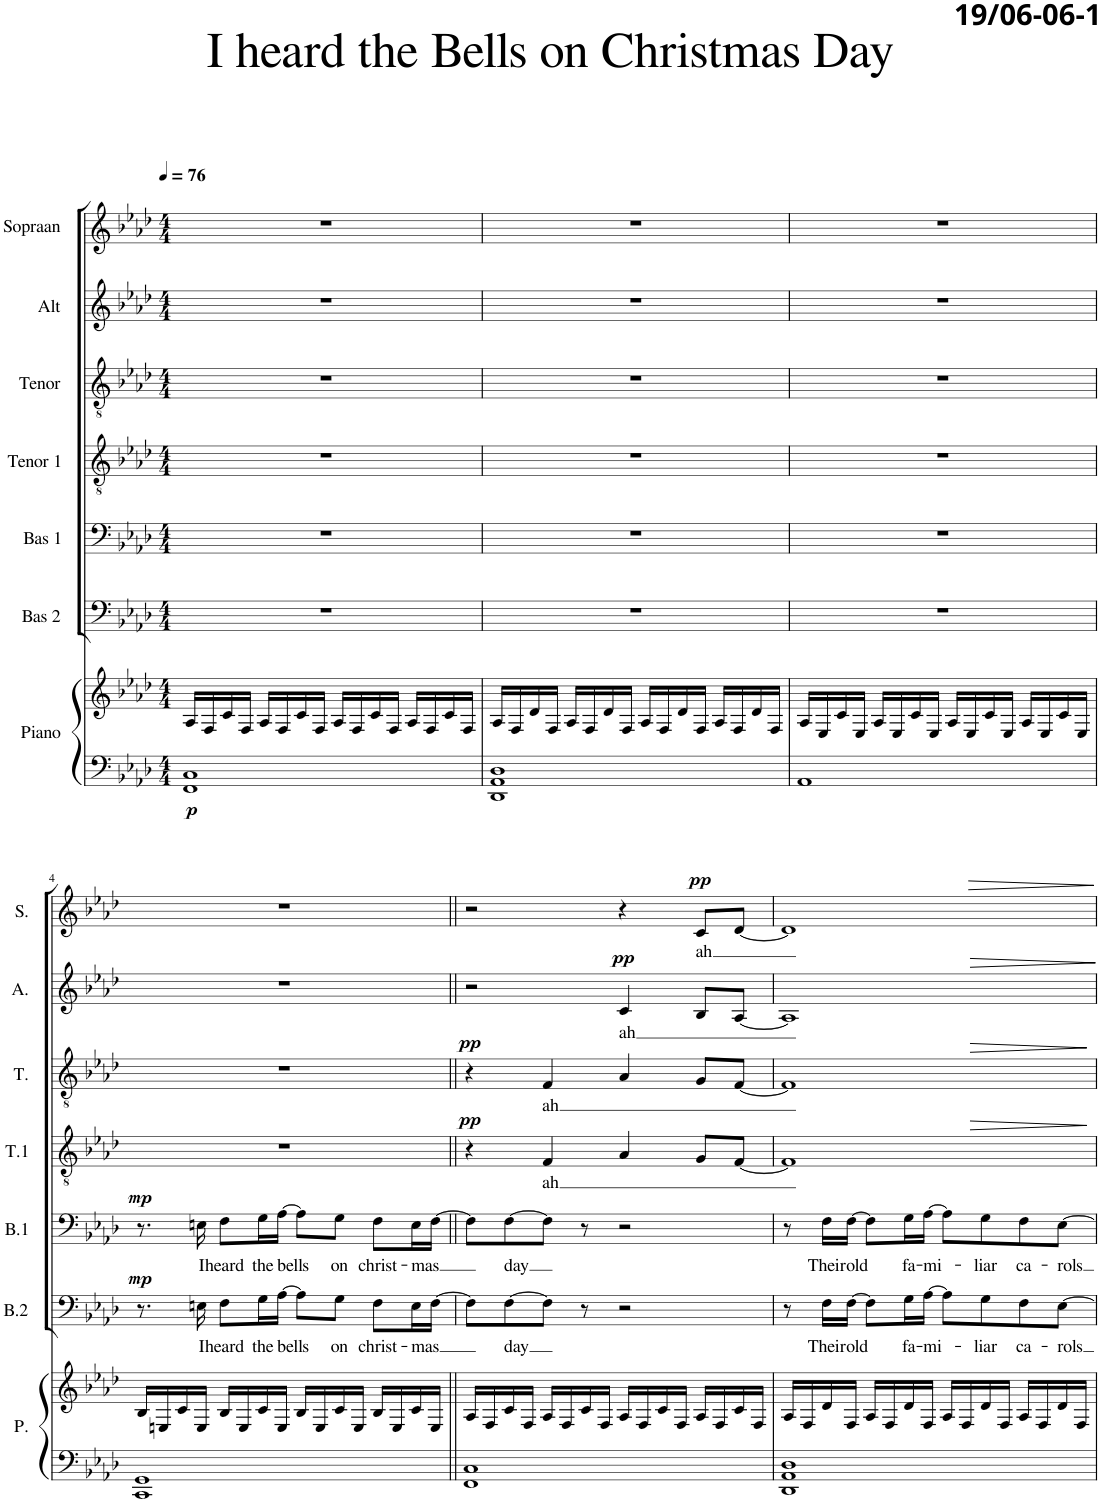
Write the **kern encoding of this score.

**kern	**kern	**dynam	**kern	**text	**dynam	**kern	**text	**dynam	**kern	**text	**dynam	**kern	**text	**dynam	**kern	**text	**dynam	**kern	**text	**dynam
*part7	*part7	*part7	*part6	*part6	*part6	*part5	*part5	*part5	*part4	*part4	*part4	*part3	*part3	*part3	*part2	*part2	*part2	*part1	*part1	*part1
*staff8	*staff7	*staff7/8	*staff6	*staff6	*staff6	*staff5	*staff5	*staff5	*staff4	*staff4	*staff4	*staff3	*staff3	*staff3	*staff2	*staff2	*staff2	*staff1	*staff1	*staff1
*I"Piano	*	*	*I"Bas 2	*	*	*I"Bas 1	*	*	*I"Tenor 1	*	*	*I"Tenor	*	*	*I"Alt	*	*	*I"Sopraan	*	*
*I'P.	*	*	*I'B.2	*	*	*I'B.1	*	*	*I'T.1	*	*	*I'T.	*	*	*I'A.	*	*	*I'S.	*	*
*clefF4	*clefG2	*	*clefF4	*	*	*clefF4	*	*	*clefGv2	*	*	*clefGv2	*	*	*clefG2	*	*	*clefG2	*	*
*k[b-e-a-d-]	*k[b-e-a-d-]	*	*k[b-e-a-d-]	*	*	*k[b-e-a-d-]	*	*	*k[b-e-a-d-]	*	*	*k[b-e-a-d-]	*	*	*k[b-e-a-d-]	*	*	*k[b-e-a-d-]	*	*
*M4/4	*M4/4	*	*M4/4	*	*	*M4/4	*	*	*M4/4	*	*	*M4/4	*	*	*M4/4	*	*	*M4/4	*	*
*MM76	*MM76	*	*MM76	*	*	*MM76	*	*	*MM76	*	*	*MM76	*	*	*MM76	*	*	*MM76	*	*
=1	=1	=1	=1	=1	=1	=1	=1	=1	=1	=1	=1	=1	=1	=1	=1	=1	=1	=1	=1	=1
!	!	!LO:DY:b=2	!	!	!	!	!	!	!	!	!	!	!	!	!	!	!	!	!	!
1FF 1C	16A-/LL	p	1r	.	.	1r	.	.	1r	.	.	1r	.	.	1r	.	.	1r	.	.
.	16F/	.	.	.	.	.	.	.	.	.	.	.	.	.	.	.	.	.	.	.
.	16c/	.	.	.	.	.	.	.	.	.	.	.	.	.	.	.	.	.	.	.
.	16F/JJ	.	.	.	.	.	.	.	.	.	.	.	.	.	.	.	.	.	.	.
.	16A-/LL	.	.	.	.	.	.	.	.	.	.	.	.	.	.	.	.	.	.	.
.	16F/	.	.	.	.	.	.	.	.	.	.	.	.	.	.	.	.	.	.	.
.	16c/	.	.	.	.	.	.	.	.	.	.	.	.	.	.	.	.	.	.	.
.	16F/JJ	.	.	.	.	.	.	.	.	.	.	.	.	.	.	.	.	.	.	.
.	16A-/LL	.	.	.	.	.	.	.	.	.	.	.	.	.	.	.	.	.	.	.
.	16F/	.	.	.	.	.	.	.	.	.	.	.	.	.	.	.	.	.	.	.
.	16c/	.	.	.	.	.	.	.	.	.	.	.	.	.	.	.	.	.	.	.
.	16F/JJ	.	.	.	.	.	.	.	.	.	.	.	.	.	.	.	.	.	.	.
.	16A-/LL	.	.	.	.	.	.	.	.	.	.	.	.	.	.	.	.	.	.	.
.	16F/	.	.	.	.	.	.	.	.	.	.	.	.	.	.	.	.	.	.	.
.	16c/	.	.	.	.	.	.	.	.	.	.	.	.	.	.	.	.	.	.	.
.	16F/JJ	.	.	.	.	.	.	.	.	.	.	.	.	.	.	.	.	.	.	.
=2	=2	=2	=2	=2	=2	=2	=2	=2	=2	=2	=2	=2	=2	=2	=2	=2	=2	=2	=2	=2
1DD- 1AA- 1D-	16A-/LL	.	1r	.	.	1r	.	.	1r	.	.	1r	.	.	1r	.	.	1r	.	.
.	16F/	.	.	.	.	.	.	.	.	.	.	.	.	.	.	.	.	.	.	.
.	16d-/	.	.	.	.	.	.	.	.	.	.	.	.	.	.	.	.	.	.	.
.	16F/JJ	.	.	.	.	.	.	.	.	.	.	.	.	.	.	.	.	.	.	.
.	16A-/LL	.	.	.	.	.	.	.	.	.	.	.	.	.	.	.	.	.	.	.
.	16F/	.	.	.	.	.	.	.	.	.	.	.	.	.	.	.	.	.	.	.
.	16d-/	.	.	.	.	.	.	.	.	.	.	.	.	.	.	.	.	.	.	.
.	16F/JJ	.	.	.	.	.	.	.	.	.	.	.	.	.	.	.	.	.	.	.
.	16A-/LL	.	.	.	.	.	.	.	.	.	.	.	.	.	.	.	.	.	.	.
.	16F/	.	.	.	.	.	.	.	.	.	.	.	.	.	.	.	.	.	.	.
.	16d-/	.	.	.	.	.	.	.	.	.	.	.	.	.	.	.	.	.	.	.
.	16F/JJ	.	.	.	.	.	.	.	.	.	.	.	.	.	.	.	.	.	.	.
.	16A-/LL	.	.	.	.	.	.	.	.	.	.	.	.	.	.	.	.	.	.	.
.	16F/	.	.	.	.	.	.	.	.	.	.	.	.	.	.	.	.	.	.	.
.	16d-/	.	.	.	.	.	.	.	.	.	.	.	.	.	.	.	.	.	.	.
.	16F/JJ	.	.	.	.	.	.	.	.	.	.	.	.	.	.	.	.	.	.	.
=3	=3	=3	=3	=3	=3	=3	=3	=3	=3	=3	=3	=3	=3	=3	=3	=3	=3	=3	=3	=3
1AA-	16A-/LL	.	1r	.	.	1r	.	.	1r	.	.	1r	.	.	1r	.	.	1r	.	.
.	16E-/	.	.	.	.	.	.	.	.	.	.	.	.	.	.	.	.	.	.	.
.	16c/	.	.	.	.	.	.	.	.	.	.	.	.	.	.	.	.	.	.	.
.	16E-/JJ	.	.	.	.	.	.	.	.	.	.	.	.	.	.	.	.	.	.	.
.	16A-/LL	.	.	.	.	.	.	.	.	.	.	.	.	.	.	.	.	.	.	.
.	16E-/	.	.	.	.	.	.	.	.	.	.	.	.	.	.	.	.	.	.	.
.	16c/	.	.	.	.	.	.	.	.	.	.	.	.	.	.	.	.	.	.	.
.	16E-/JJ	.	.	.	.	.	.	.	.	.	.	.	.	.	.	.	.	.	.	.
.	16A-/LL	.	.	.	.	.	.	.	.	.	.	.	.	.	.	.	.	.	.	.
.	16E-/	.	.	.	.	.	.	.	.	.	.	.	.	.	.	.	.	.	.	.
.	16c/	.	.	.	.	.	.	.	.	.	.	.	.	.	.	.	.	.	.	.
.	16E-/JJ	.	.	.	.	.	.	.	.	.	.	.	.	.	.	.	.	.	.	.
.	16A-/LL	.	.	.	.	.	.	.	.	.	.	.	.	.	.	.	.	.	.	.
.	16E-/	.	.	.	.	.	.	.	.	.	.	.	.	.	.	.	.	.	.	.
.	16c/	.	.	.	.	.	.	.	.	.	.	.	.	.	.	.	.	.	.	.
.	16E-/JJ	.	.	.	.	.	.	.	.	.	.	.	.	.	.	.	.	.	.	.
!!LO:LB:g=z
=4	=4	=4	=4	=4	=4	=4	=4	=4	=4	=4	=4	=4	=4	=4	=4	=4	=4	=4	=4	=4
!	!	!	!	!	!LO:DY:a	!	!	!LO:DY:a	!	!	!	!	!	!	!	!	!	!	!	!
1CC 1GG	16B-/LL	.	8.r	.	mp	8.r	.	mp	1r	.	.	1r	.	.	1r	.	.	1r	.	.
.	16En/	.	.	.	.	.	.	.	.	.	.	.	.	.	.	.	.	.	.	.
.	16c/	.	.	.	.	.	.	.	.	.	.	.	.	.	.	.	.	.	.	.
!	!	!	!	!LO:LY:b	!	!	!LO:LY:b	!	!	!	!	!	!	!	!	!	!	!	!	!
.	16E/JJ	.	16En\	I	.	16En\	I	.	.	.	.	.	.	.	.	.	.	.	.	.
!	!	!	!	!LO:LY:b	!	!	!LO:LY:b	!	!	!	!	!	!	!	!	!	!	!	!	!
.	16B-/LL	.	8F\L	heard	.	8F\L	heard	.	.	.	.	.	.	.	.	.	.	.	.	.
.	16E/	.	.	.	.	.	.	.	.	.	.	.	.	.	.	.	.	.	.	.
!	!	!	!	!LO:LY:b	!	!	!LO:LY:b	!	!	!	!	!	!	!	!	!	!	!	!	!
.	16c/	.	16G\L	the	.	16G\L	the	.	.	.	.	.	.	.	.	.	.	.	.	.
!	!	!	!	!LO:LY:b	!	!	!LO:LY:b	!	!	!	!	!	!	!	!	!	!	!	!	!
.	16E/JJ	.	[16A-\JJ	bells	.	[16A-\JJ	bells	.	.	.	.	.	.	.	.	.	.	.	.	.
.	16B-/LL	.	8A-\L]	.	.	8A-\L]	.	.	.	.	.	.	.	.	.	.	.	.	.	.
.	16E/	.	.	.	.	.	.	.	.	.	.	.	.	.	.	.	.	.	.	.
!	!	!	!	!LO:LY:b	!	!	!LO:LY:b	!	!	!	!	!	!	!	!	!	!	!	!	!
.	16c/	.	8G\J	on	.	8G\J	on	.	.	.	.	.	.	.	.	.	.	.	.	.
.	16E/JJ	.	.	.	.	.	.	.	.	.	.	.	.	.	.	.	.	.	.	.
!	!	!	!	!LO:LY:b	!	!	!LO:LY:b	!	!	!	!	!	!	!	!	!	!	!	!	!
.	16B-/LL	.	8F\L	christ-	.	8F\L	christ-	.	.	.	.	.	.	.	.	.	.	.	.	.
.	16E/	.	.	.	.	.	.	.	.	.	.	.	.	.	.	.	.	.	.	.
!	!	!	!	!LO:LY:b	!	!	!LO:LY:b	!	!	!	!	!	!	!	!	!	!	!	!	!
.	16c/	.	16E\L	-mas	.	16E\L	-mas	.	.	.	.	.	.	.	.	.	.	.	.	.
.	16E/JJ	.	[16F\JJ	.	.	[16F\JJ	.	.	.	.	.	.	.	.	.	.	.	.	.	.
=5||	=5||	=5||	=5||	=5||	=5||	=5||	=5||	=5||	=5||	=5||	=5||	=5||	=5||	=5||	=5||	=5||	=5||	=5||	=5||	=5||
!	!	!	!	!	!	!	!	!	!	!	!LO:DY:a	!	!	!LO:DY:a	!	!	!	!	!	!
1FF 1C	16A-/LL	.	8F\L]	.	.	8F\L]	.	.	4r	.	pp	4r	.	pp	2r	.	.	2r	.	.
.	16F/	.	.	.	.	.	.	.	.	.	.	.	.	.	.	.	.	.	.	.
!	!	!	!	!LO:LY:b	!	!	!LO:LY:b	!	!	!	!	!	!	!	!	!	!	!	!	!
.	16c/	.	[8F\	day	.	[8F\	day	.	.	.	.	.	.	.	.	.	.	.	.	.
.	16F/JJ	.	.	.	.	.	.	.	.	.	.	.	.	.	.	.	.	.	.	.
!	!	!	!	!	!	!	!	!	!	!LO:LY:b	!	!	!LO:LY:b	!	!	!	!	!	!	!
.	16A-/LL	.	8F\J]	.	.	8F\J]	.	.	4F/	ah	.	4F/	ah	.	.	.	.	.	.	.
.	16F/	.	.	.	.	.	.	.	.	.	.	.	.	.	.	.	.	.	.	.
.	16c/	.	8r	.	.	8r	.	.	.	.	.	.	.	.	.	.	.	.	.	.
.	16F/JJ	.	.	.	.	.	.	.	.	.	.	.	.	.	.	.	.	.	.	.
!	!	!	!	!	!	!	!	!	!	!	!	!	!	!	!	!LO:LY:b	!LO:DY:a	!	!	!
.	16A-/LL	.	2r	.	.	2r	.	.	4A-/	.	.	4A-/	.	.	4c/	ah	pp	4r	.	.
.	16F/	.	.	.	.	.	.	.	.	.	.	.	.	.	.	.	.	.	.	.
.	16c/	.	.	.	.	.	.	.	.	.	.	.	.	.	.	.	.	.	.	.
.	16F/JJ	.	.	.	.	.	.	.	.	.	.	.	.	.	.	.	.	.	.	.
!	!	!	!	!	!	!	!	!	!	!	!	!	!	!	!	!	!	!	!LO:LY:b	!LO:DY:a
.	16A-/LL	.	.	.	.	.	.	.	8G/L	.	.	8G/L	.	.	8B-/L	.	.	8c/L	ah	pp
.	16F/	.	.	.	.	.	.	.	.	.	.	.	.	.	.	.	.	.	.	.
.	16c/	.	.	.	.	.	.	.	[8F/J	.	.	[8F/J	.	.	[8A-/J	.	.	[8d-/J	.	.
.	16F/JJ	.	.	.	.	.	.	.	.	.	.	.	.	.	.	.	.	.	.	.
=6	=6	=6	=6	=6	=6	=6	=6	=6	=6	=6	=6	=6	=6	=6	=6	=6	=6	=6	=6	=6
!	!	!	!	!	!	!	!	!	!	!	!LO:HP:b	!	!	!LO:HP:b	!	!	!LO:HP:b	!	!	!LO:HP:b
1DD- 1AA- 1D-	16A-/LL	.	8r	.	.	8r	.	.	1F]	.	>	1F]	.	>	1A-]	.	>	1d-]	.	>
.	16F/	.	.	.	.	.	.	.	.	.	.	.	.	.	.	.	.	.	.	.
!	!	!	!	!LO:LY:b	!	!	!LO:LY:b	!	!	!	!	!	!	!	!	!	!	!	!	!
.	16d-/	.	16F\LL	Their	.	16F\LL	Their	.	.	.	.	.	.	.	.	.	.	.	.	.
!	!	!	!	!LO:LY:b	!	!	!LO:LY:b	!	!	!	!	!	!	!	!	!	!	!	!	!
.	16F/JJ	.	[16F\JJ	old	.	[16F\JJ	old	.	.	.	.	.	.	.	.	.	.	.	.	.
.	16A-/LL	.	8F\L]	.	.	8F\L]	.	.	.	.	.	.	.	.	.	.	.	.	.	.
.	16F/	.	.	.	.	.	.	.	.	.	.	.	.	.	.	.	.	.	.	.
!	!	!	!	!LO:LY:b	!	!	!LO:LY:b	!	!	!	!	!	!	!	!	!	!	!	!	!
.	16d-/	.	16G\L	fa-	.	16G\L	fa-	.	.	.	.	.	.	.	.	.	.	.	.	.
!	!	!	!	!LO:LY:b	!	!	!LO:LY:b	!	!	!	!	!	!	!	!	!	!	!	!	!
.	16F/JJ	.	[16A-\JJ	-mi-	.	[16A-\JJ	-mi-	.	.	.	.	.	.	.	.	.	.	.	.	.
.	16A-/LL	.	8A-\L]	.	.	8A-\L]	.	.	.	.	.	.	.	.	.	.	.	.	.	.
.	16F/	.	.	.	.	.	.	.	.	.	.	.	.	.	.	.	.	.	.	.
!	!	!	!	!LO:LY:b	!	!	!LO:LY:b	!	!	!	!	!	!	!	!	!	!	!	!	!
.	16d-/	.	8G\	-liar	.	8G\	-liar	.	.	.	.	.	.	.	.	.	.	.	.	.
.	16F/JJ	.	.	.	.	.	.	.	.	.	.	.	.	.	.	.	.	.	.	.
!	!	!	!	!LO:LY:b	!	!	!LO:LY:b	!	!	!	!	!	!	!	!	!	!	!	!	!
.	16A-/LL	.	8F\	ca-	.	8F\	ca-	.	.	.	.	.	.	.	.	.	.	.	.	.
.	16F/	.	.	.	.	.	.	.	.	.	.	.	.	.	.	.	.	.	.	.
!	!	!	!	!LO:LY:b	!	!	!LO:LY:b	!	!	!	!	!	!	!	!	!	!	!	!	!
.	16d-/	.	[8E-\J	-rols	.	[8E-\J	-rols	.	.	.	.	.	.	.	.	.	.	.	.	.
.	16F/JJ	.	.	.	.	.	.	.	.	.	.	.	.	.	.	.	.	.	.	.
.	.	.	.	.	.	.	.	.	.	.	]	.	.	]	.	.	]	.	.	]
=	=	=	=	=	=	=	=	=	=	=	=	=	=	=	=	=	=	=	=	=
*-	*-	*-	*-	*-	*-	*-	*-	*-	*-	*-	*-	*-	*-	*-	*-	*-	*-	*-	*-	*-
